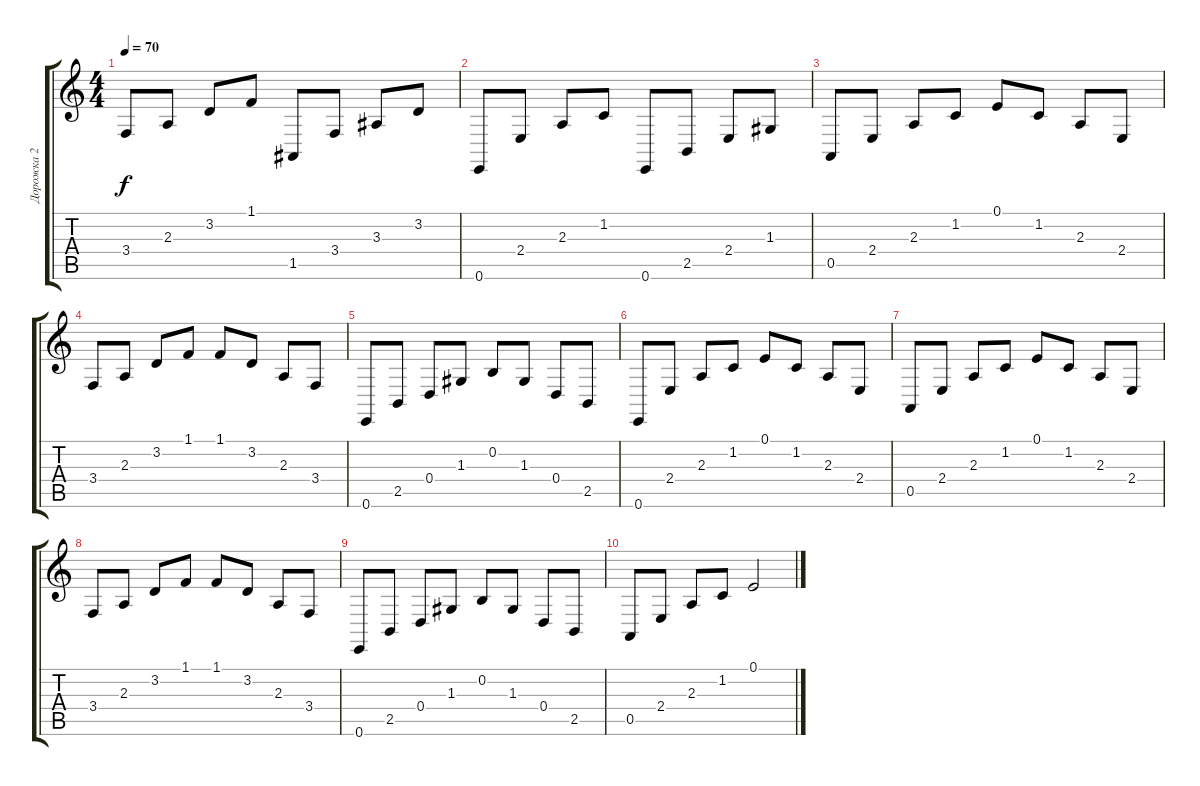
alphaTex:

\track ("Дорожка 2" "Дорожка 2") {instrument electricgrandpiano}
\staff {score tabs}
\tuning (E4 B3 G3 D3 A2 E2) {hide}
\ts (4 4)
\tempo 70
\clef g2
\ks c
3.4.8{dy f} 2.3.8 3.2.8 1.1.8 1.5.8 3.4.8 3.3.8 3.2.8 |
0.6.8 2.4.8 2.3.8 1.2.8 0.6.8 2.5.8 2.4.8 1.3.8 |
0.5.8 2.4.8 2.3.8 1.2.8 0.1.8 1.2.8 2.3.8 2.4.8 |
3.4.8 2.3.8 3.2.8 1.1.8 1.1.8 3.2.8 2.3.8 3.4.8 |
0.6.8 2.5.8 0.4.8 1.3.8 0.2.8 1.3.8 0.4.8 2.5.8 |
0.6.8 2.4.8 2.3.8 1.2.8 0.1.8 1.2.8 2.3.8 2.4.8 |
0.5.8 2.4.8 2.3.8 1.2.8 0.1.8 1.2.8 2.3.8 2.4.8 |
3.4.8 2.3.8 3.2.8 1.1.8 1.1.8 3.2.8 2.3.8 3.4.8 |
0.6.8 2.5.8 0.4.8 1.3.8 0.2.8 1.3.8 0.4.8 2.5.8 |
0.5.8 2.4.8 2.3.8 1.2.8 0.1.2
